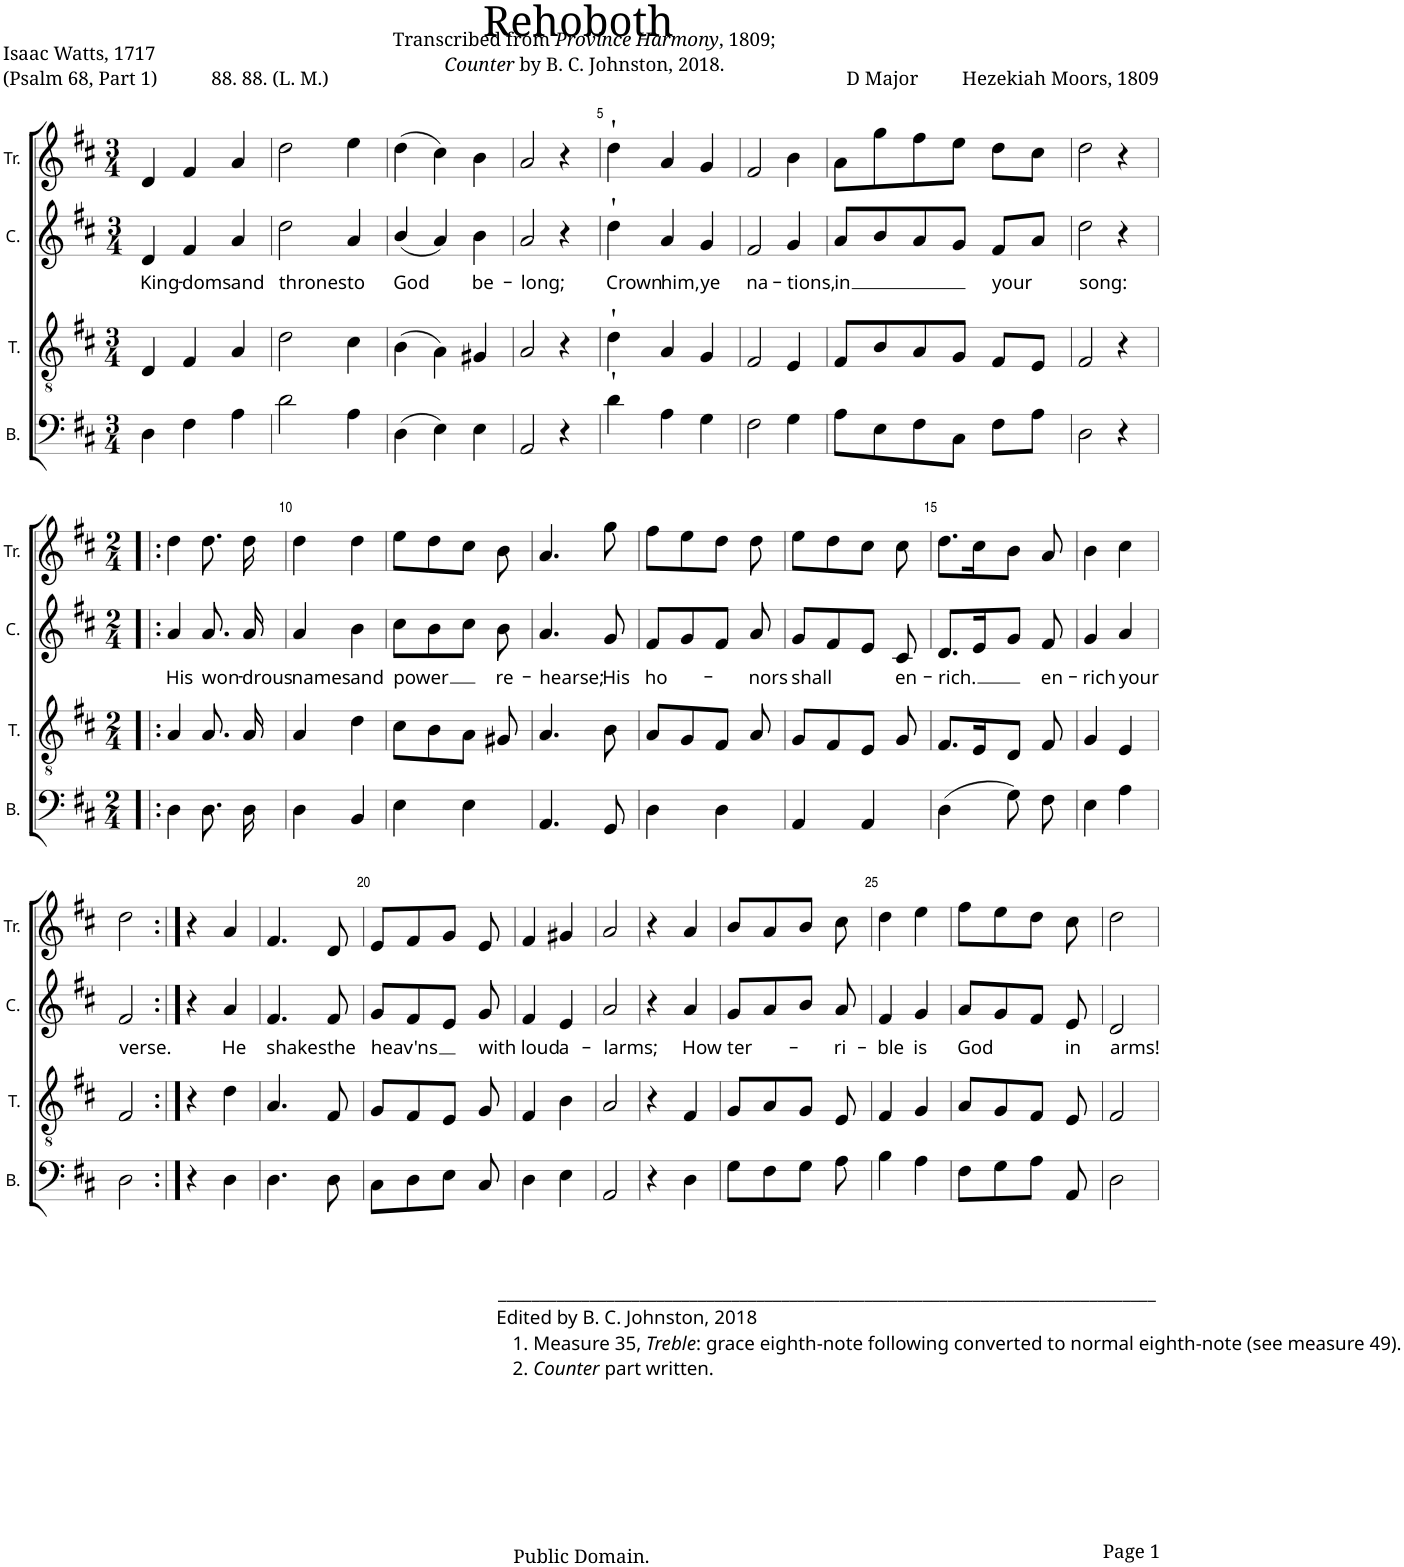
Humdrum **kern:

**kern	**kern	**kern	**text	**kern
*part4	*part3	*part2	*part2	*part1
*staff4	*staff3	*staff2	*staff2	*staff1
*I"B.	*I"T.	*I"C.	*	*I"Tr.
*I'B.	*I'T.	*I'C.	*	*I'Tr.
*clefF4	*clefGv2	*clefG2	*	*clefG2
*k[f#c#]	*k[f#c#]	*k[f#c#]	*	*k[f#c#]
*M3/4	*M3/4	*M3/4	*	*M3/4
=1	=1	=1	=1	=1
!	!	!	!LO:LY:b	!
4D\	4D/	4d/	King-	4d/
!	!	!	!LO:LY:b	!
4F#\	4F#/	4f#/	-doms	4f#/
!	!	!	!LO:LY:b	!
4A\	4A/	4a/	and	4a/
=2	=2	=2	=2	=2
!	!	!	!LO:LY:b	!
2d\	2d\	2dd\	thrones	2dd\
!	!	!	!LO:LY:b	!
4A\	4c#\	4a/	to	4ee\
=3	=3	=3	=3	=3
!	!	!	!LO:LY:b	!
(4D\	(4B\	(4b/	God	(4dd\
4E\)	4A\)	4a/)	.	4cc#\)
!	!	!	!LO:LY:b	!
4E\	4G#X/	4b\	be-	4b\
=4	=4	=4	=4	=4
!	!	!	!LO:LY:b	!
2AA/	2A/	2a/	-long;	2a/
4r	4r	4r	.	4r
=5	=5	=5	=5	=5
!	!	!	!LO:LY:b	!
4d`\	4d`\	4dd`\	Crown	4dd`\
!	!	!	!LO:LY:b	!
4A\	4A/	4a/	him,	4a/
!	!	!	!LO:LY:b	!
4G\	4G/	4g/	ye	4g/
=6	=6	=6	=6	=6
!	!	!	!LO:LY:b	!
2F#\	2F#/	2f#/	na-	2f#/
!	!	!	!LO:LY:b	!
4G\	4E/	4g/	-tions,	4b\
=7	=7	=7	=7	=7
!	!	!	!LO:LY:b	!
8A\L	8F#/L	8a/L	in	8a\L
8E\	8B/	8b/	.	8gg\
8F#\	8A/	8a/	.	8ff#\
8C#\J	8G/J	8g/J	.	8ee\J
!	!	!	!LO:LY:b	!
8F#\L	8F#/L	8f#/L	your	8dd\L
8A\J	8E/J	8a/J	.	8cc#\J
=8	=8	=8	=8	=8
!	!	!	!LO:LY:b	!
2D\	2F#/	2dd\	song:	2dd\
4r	4r	4r	.	4r
!!LO:LB:g=z
=9!|:	=9!|:	=9!|:	=9!|:	=9!|:
*M2/4	*M2/4	*M2/4	*	*M2/4
!	!	!	!LO:LY:b	!
4D\	4A/	4a/	His	4dd\
!	!	!	!LO:LY:b	!
8.D\	8.A/	8.a/	won-	8.dd\
!	!	!	!LO:LY:b	!
16D\	16A/	16a/	-drous	16dd\
=10	=10	=10	=10	=10
!	!	!	!LO:LY:b	!
4D\	4A/	4a/	names	4dd\
!	!	!	!LO:LY:b	!
4BB/	4d\	4b\	and	4dd\
=11	=11	=11	=11	=11
!	!	!	!LO:LY:b	!
4E\	8c#\L	8cc#\L	power	8ee\L
.	8B\	8b\	.	8dd\
4E\	8A\J	8cc#\J	.	8cc#\J
!	!	!	!LO:LY:b	!
.	8G#X/	8b\	re-	8b\
=12	=12	=12	=12	=12
!	!	!	!LO:LY:b	!
4.AA/	4.A/	4.a/	-hearse;	4.a/
!	!	!	!LO:LY:b	!
8GG/	8B\	8g/	His	8gg\
=13	=13	=13	=13	=13
!	!	!	!LO:LY:b	!
4D\	8A/L	8f#/L	ho-	8ff#\L
.	8G/	8g/	.	8ee\
4D\	8F#/J	8f#/J	.	8dd\J
!	!	!	!LO:LY:b	!
.	8A/	8a/	-nors	8dd\
=14	=14	=14	=14	=14
!	!	!	!LO:LY:b	!
4AA/	8G/L	8g/L	shall	8ee\L
.	8F#/	8f#/	.	8dd\
4AA/	8E/J	8e/J	.	8cc#\J
!	!	!	!LO:LY:b	!
.	8G/	8c#/	en-	8cc#\
=15	=15	=15	=15	=15
!	!	!	!LO:LY:b	!
(4D\	8.F#/L	8.d/L	-rich.	8.dd\L
.	16E/K	16e/K	.	16cc#\K
8G\)	8D/J	8g/J	.	8b\J
!	!	!	!LO:LY:b	!
8F#\	8F#/	8f#/	en-	8a/
=16	=16	=16	=16	=16
!	!	!	!LO:LY:b	!
4E\	4G/	4g/	-rich	4b\
!	!	!	!LO:LY:b	!
4A\	4E/	4a/	your	4cc#\
!!LO:LB:g=z
=17	=17	=17	=17	=17
!	!	!	!LO:LY:b	!
2D\	2F#/	2f#/	verse.	2dd\
=18:|!	=18:|!	=18:|!	=18:|!	=18:|!
4r	4r	4r	.	4r
!	!	!	!LO:LY:b	!
4D\	4d\	4a/	He	4a/
=19	=19	=19	=19	=19
!	!	!	!LO:LY:b	!
4.D\	4.A/	4.f#/	shakes	4.f#/
!	!	!	!LO:LY:b	!
8D\	8F#/	8f#/	the	8d/
=20	=20	=20	=20	=20
!	!	!	!LO:LY:b	!
8C#\L	8G/L	8g/L	heav'ns	8e/L
8D\	8F#/	8f#/	.	8f#/
8E\J	8E/J	8e/J	.	8g/J
!	!	!	!LO:LY:b	!
8C#/	8G/	8g/	with	8e/
=21	=21	=21	=21	=21
!	!	!	!LO:LY:b	!
4D\	4F#/	4f#/	loud	4f#/
!	!	!	!LO:LY:b	!
4E\	4B\	4e/	a-	4g#X/
=22	=22	=22	=22	=22
!	!	!	!LO:LY:b	!
2AA/	2A/	2a/	-larms;	2a/
=23	=23	=23	=23	=23
4r	4r	4r	.	4r
!	!	!	!LO:LY:b	!
4D\	4F#/	4a/	How	4a/
=24	=24	=24	=24	=24
!LO:TX:b:t=_______________________________________________________________________________	!	!	!	!
!LO:TX:b:t=Edited by B. C. Johnston, 2018	!	!	!	!
!LO:TX:b:t=1. Measure 35,	!	!	!	!
!LO:TX:b:i:t=Treble	!	!	!	!
!LO:TX:b:t=&colon; grace eighth-note following converted to normal eighth-note (see measure 49).	!	!	!	!
!LO:TX:b:t=2.	!	!	!	!
!LO:TX:b:i:t=Counter	!	!	!	!
!LO:TX:b:t=part written.	!	!	!	!
!	!	!	!LO:LY:b	!
8G\L	8G/L	8g/L	ter-	8b/L
8F#\	8A/	8a/	.	8a/
8G\J	8G/J	8b/J	.	8b/J
!	!	!	!LO:LY:b	!
8A\	8E/	8a/	-ri-	8cc#\
=25	=25	=25	=25	=25
!	!	!	!LO:LY:b	!
4B\	4F#/	4f#/	-ble	4dd\
!	!	!	!LO:LY:b	!
4A\	4G/	4g/	is	4ee\
=26	=26	=26	=26	=26
!	!	!	!LO:LY:b	!
8F#\L	8A/L	8a/L	God	8ff#\L
8G\	8G/	8g/	.	8ee\
8A\J	8F#/J	8f#/J	.	8dd\J
!	!	!	!LO:LY:b	!
8AA/	8E/	8e/	in	8cc#\
=27	=27	=27	=27	=27
!	!	!	!LO:LY:b	!
2D\	2F#/	2d/	arms!	2dd\
=	=	=	=	=
*-	*-	*-	*-	*-
